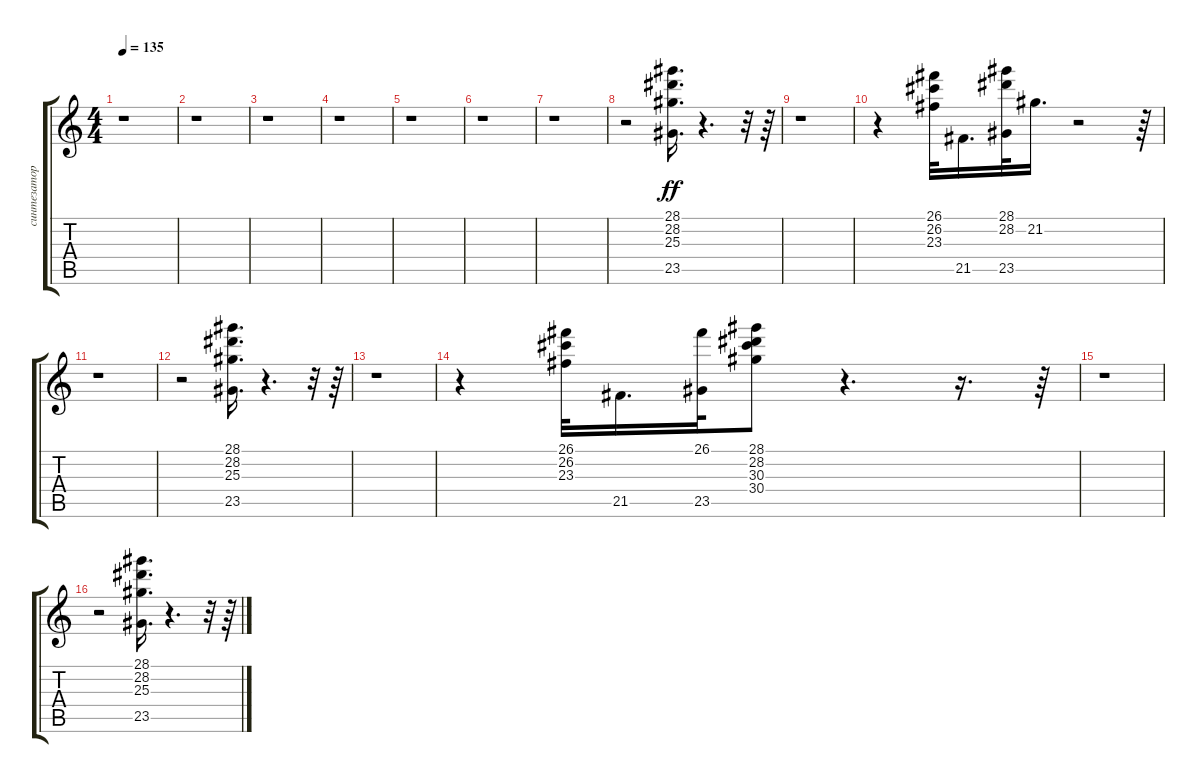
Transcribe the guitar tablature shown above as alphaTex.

\track ("синтезатор" "синтезатор") {instrument orchestrahit}
\staff {score tabs}
\tuning (E4 B3 G3 D3 A2 E2) {hide}
\ts (4 4)
\tempo 135
\clef g2
\ks c
r.1{dy ff} |
r.1 |
r.1 |
r.1 |
r.1 |
r.1 |
r.1 |
r.2 (28.1 28.2 25.3 23.5).16{d} r.4{d} r.32 r.64 |
r.1 |
r.4 (26.1 26.2 23.3).32 21.5.16{d} (28.1 28.2 23.5).32 21.2.16{d} r.2 r.64 |
r.1 |
r.2 (28.1 28.2 25.3 23.5).16{d} r.4{d} r.32 r.64 |
r.1 |
r.4 (26.1 26.2 23.3).32 21.5.16{d} (26.1 23.5).32 (28.1 28.2 30.3 30.4).8 r.4{d} r.16{d} r.64 |
r.1 |
r.2 (28.1 28.2 25.3 23.5).16{d} r.4{d} r.32 r.64
